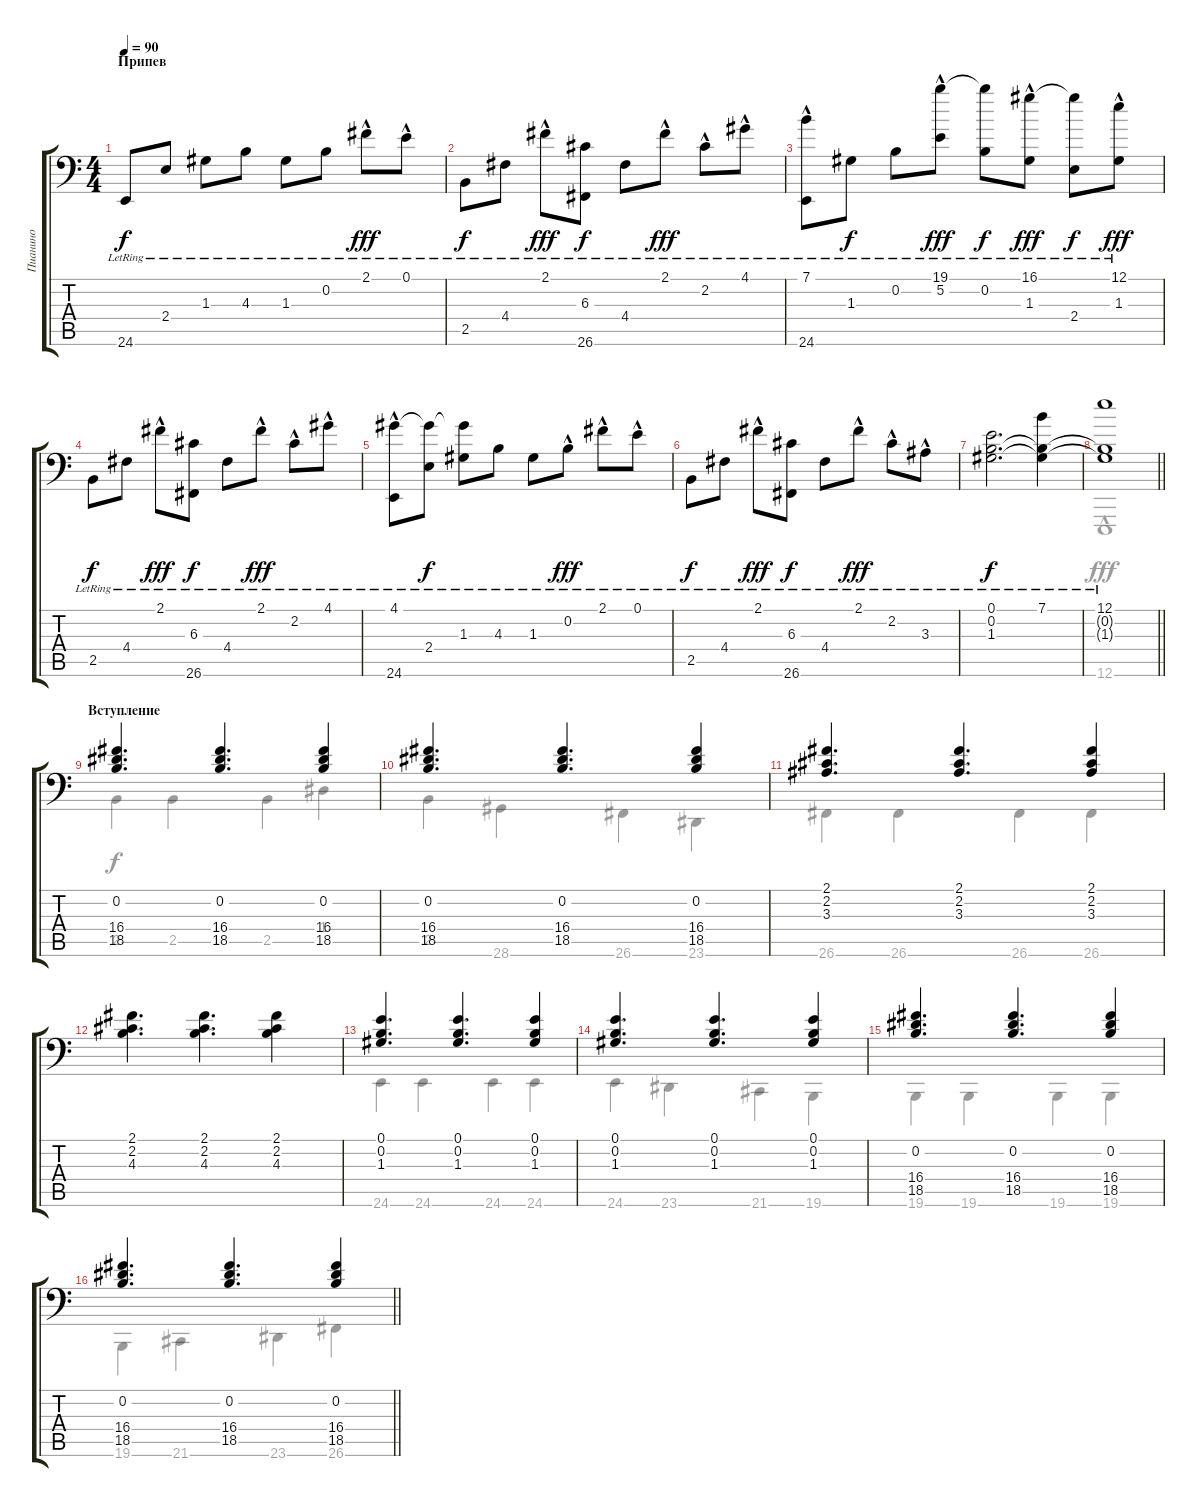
\track ("Пианино" "Пианино") {instrument brightacousticpiano}
\staff {score tabs}
\tuning (E4 B3 G3 D3 A2 E0) {hide}
\voice
\ts (4 4)
\section ("" "Припев")
\tempo 90
\clef f4
\ks c
24.6{lr}.8{dy f} 2.4{lr}.8 1.3{lr}.8 4.3{lr}.8 1.3{lr}.8 0.2{lr}.8 2.1{hac lr}.8{dy fff} 0.1{hac lr}.8 |
2.5{lr}.8{dy f} 4.4{lr}.8 2.1{hac lr}.8{dy fff} (6.3{lr} 26.6).8{dy f} 4.4{lr}.8 2.1{hac lr}.8{dy fff} 2.2{hac lr}.8 4.1{hac lr}.8 |
(7.1{hac lr} 24.6{lr}).8 1.3{lr}.8{dy f} 0.2{lr}.8 (19.1{hac lr} 5.2{lr}).8{dy fff} (19.1{t} 0.2{lr}).8{dy f} (16.1{hac lr} 1.3{lr}).8{dy fff} (16.1{t} 2.4{lr}).8{dy f} (12.1{hac lr} 1.3{lr}).8{dy fff} |
2.5{lr}.8{dy f} 4.4{lr}.8 2.1{hac lr}.8{dy fff} (6.3{lr} 26.6).8{dy f} 4.4{lr}.8 2.1{hac lr}.8{dy fff} 2.2{hac lr}.8 4.1{hac lr}.8 |
(4.1{hac} 24.6{lr}).8 (4.1{t} 2.4{lr}).8{dy f} (4.1{t} 1.3{lr}).8 4.3{lr}.8 1.3{lr}.8 0.2{hac lr}.8{dy fff} 2.1{hac lr}.8 0.1{hac lr}.8 |
2.5{lr}.8{dy f} 4.4{lr}.8 2.1{hac lr}.8{dy fff} (6.3{lr} 26.6).8{dy f} 4.4{lr}.8 2.1{hac lr}.8{dy fff} 2.2{hac lr}.8 3.3{hac lr}.8 |
(0.1{lr} 0.2 1.3).2{d dy f} (7.1{lr} 0.2{t} 1.3{t}).4 |
\barLineRight lightlight
(12.1{lr} 0.2{t} 1.3{t}).1 |
\section ("" "Вступление")
(0.2 16.4 18.5).4{d} (0.2 16.4 18.5).4{d} (0.2 16.4 18.5).4 |
(0.2 16.4 18.5).4{d} (0.2 16.4 18.5).4{d} (0.2 16.4 18.5).4 |
(2.1 2.2 3.3).4{d} (2.1 2.2 3.3).4{d} (2.1 2.2 3.3).4 |
(2.1 2.2 4.3).4{d} (2.1 2.2 4.3).4{d} (2.1 2.2 4.3).4 |
(0.1 0.2 1.3).4{d} (0.1 0.2 1.3).4{d} (0.1 0.2 1.3).4 |
(0.1 0.2 1.3).4{d} (0.1 0.2 1.3).4{d} (0.1 0.2 1.3).4 |
(0.2 16.4 18.5).4{d} (0.2 16.4 18.5).4{d} (0.2 16.4 18.5).4 |
\barLineRight lightlight
(0.2 16.4 18.5).4{d} (0.2 16.4 18.5).4{d} (0.2 16.4 18.5).4
\voice
\clef f4
\ottava regular
\simile none
\ks c
|
|
|
|
|
|
|
\barLineRight lightlight
12.6{hac}.1{dy fff} |
2.5.4{dy f} 2.5.4 2.5.4 1.4.4 |
2.5.4 28.6.4 26.6.4 23.6.4 |
26.6.4 26.6.4 26.6.4 26.6.4 |
|
24.6.4 24.6.4 24.6.4 24.6.4 |
24.6.4 23.6.4 21.6.4 19.6.4 |
19.6.4 19.6.4 19.6.4 19.6.4 |
\barLineRight lightlight
19.6.4 21.6.4 23.6.4 26.6.4
